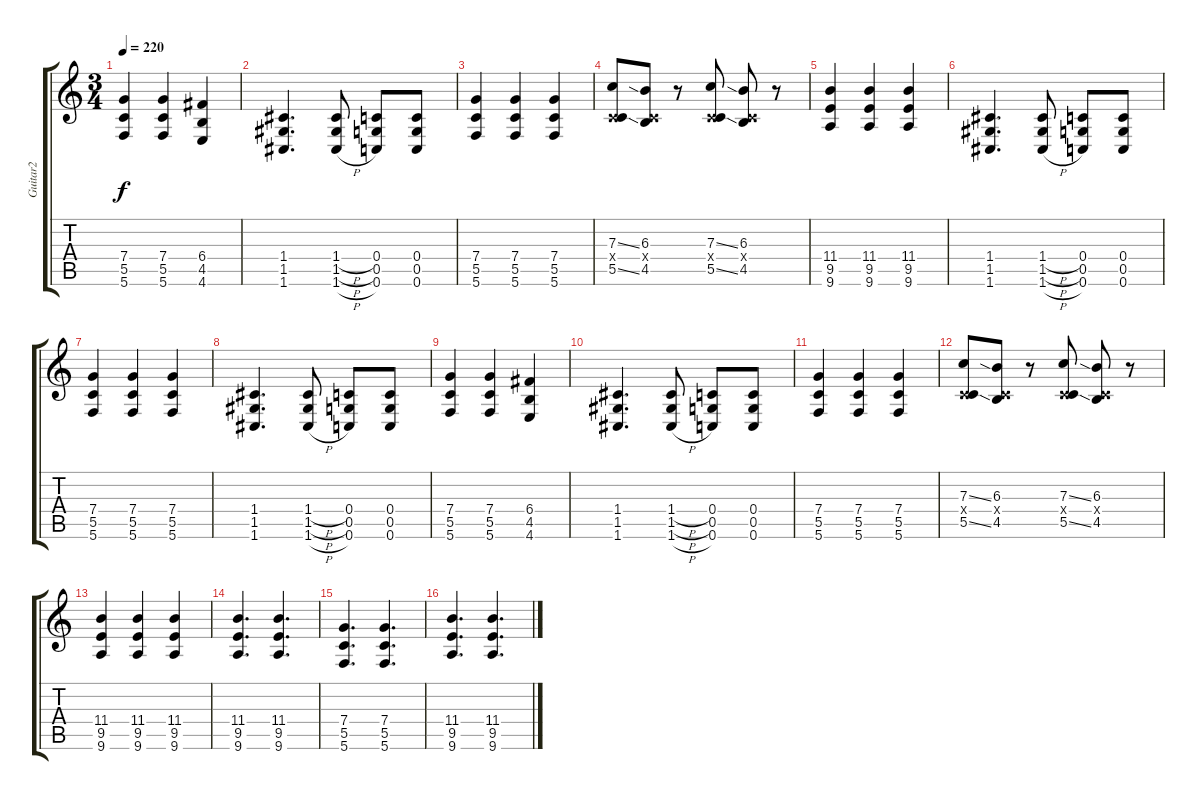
\track ("Guitar2" "Guitar2") {instrument distortionguitar}
\staff {score tabs}
\tuning (D4 A3 F3 C3 G2 C2) {hide}
\ts (3 4)
\tempo 220
\clef g2
\ks c
(7.4 5.5 5.6).4{dy f} (7.4 5.5 5.6).4 (6.4 4.5 4.6).4 |
(1.4 1.5 1.6).4{d} (1.4{h} 1.5{h} 1.6{h}).8 (0.4 0.5 0.6).8 (0.4 0.5 0.6).8 |
(7.4 5.5 5.6).4 (7.4 5.5 5.6).4 (7.4 5.5 5.6).4 |
(7.3{ss} 0.4{x} 5.5{ss}).8 (6.3 0.4{x} 4.5).8 r.8 (7.3{ss} 0.4{x} 5.5{ss}).8 (6.3 0.4{x} 4.5).8 r.8 |
(11.4 9.5 9.6).4 (11.4 9.5 9.6).4 (11.4 9.5 9.6).4 |
(1.4 1.5 1.6).4{d} (1.4{h} 1.5{h} 1.6{h}).8 (0.4 0.5 0.6).8 (0.4 0.5 0.6).8 |
(7.4 5.5 5.6).4 (7.4 5.5 5.6).4 (7.4 5.5 5.6).4 |
(1.4 1.5 1.6).4{d} (1.4{h} 1.5{h} 1.6{h}).8 (0.4 0.5 0.6).8 (0.4 0.5 0.6).8 |
(7.4 5.5 5.6).4 (7.4 5.5 5.6).4 (6.4 4.5 4.6).4 |
(1.4 1.5 1.6).4{d} (1.4{h} 1.5{h} 1.6{h}).8 (0.4 0.5 0.6).8 (0.4 0.5 0.6).8 |
(7.4 5.5 5.6).4 (7.4 5.5 5.6).4 (7.4 5.5 5.6).4 |
(7.3{ss} 0.4{x} 5.5{ss}).8 (6.3 0.4{x} 4.5).8 r.8 (7.3{ss} 0.4{x} 5.5{ss}).8 (6.3 0.4{x} 4.5).8 r.8 |
(11.4 9.5 9.6).4 (11.4 9.5 9.6).4 (11.4 9.5 9.6).4 |
(11.4 9.5 9.6).4{d} (11.4 9.5 9.6).4{d} |
(7.4 5.5 5.6).4{d} (7.4 5.5 5.6).4{d} |
(11.4 9.5 9.6).4{d} (11.4 9.5 9.6).4{d}
